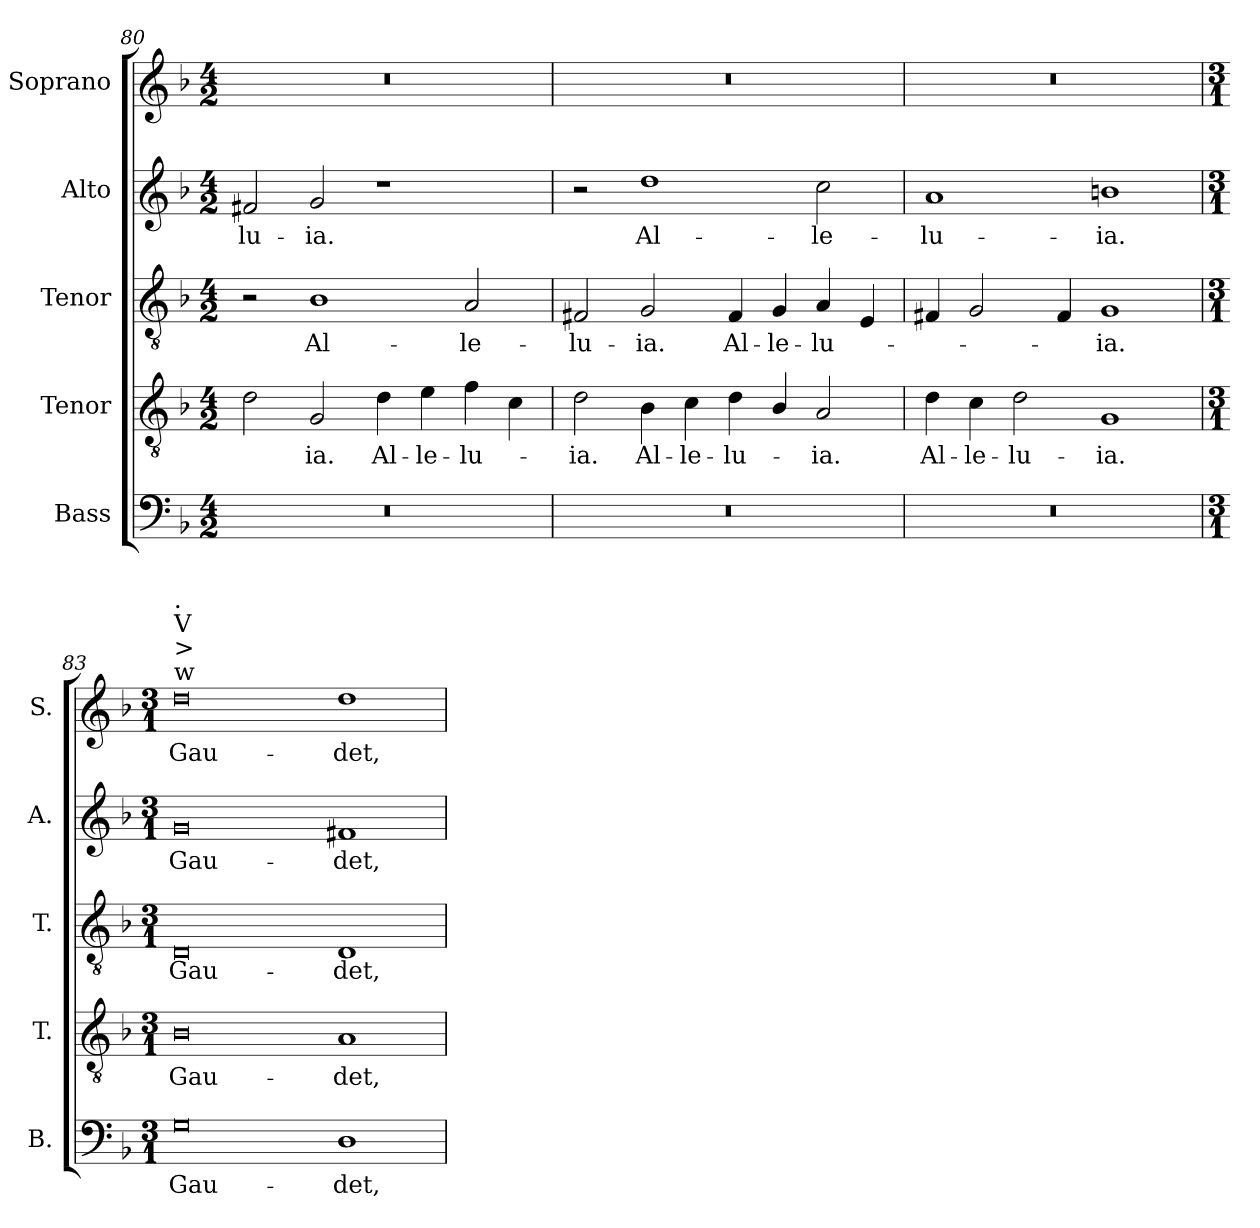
**kern	**text	**kern	**text	**kern	**text	**kern	**text	**kern	**text
*part5	*part5	*part4	*part4	*part3	*part3	*part2	*part2	*part1	*part1
*staff5	*staff5	*staff4	*staff4	*staff3	*staff3	*staff2	*staff2	*staff1	*staff1
*I"Bass	*	*I"Tenor	*	*I"Tenor	*	*I"Alto	*	*I"Soprano	*
*I'B.	*	*I'T.	*	*I'T.	*	*I'A.	*	*I'S.	*
*clefF4	*	*clefGv2	*	*clefGv2	*	*clefG2	*	*clefG2	*
*	*	*ITrd7c12	*	*	*	*	*	*	*
*k[b-]	*	*k[b-]	*	*k[b-]	*	*k[b-]	*	*k[b-]	*
*F:	*	*F:	*	*F:	*	*F:	*	*F:	*
*M4/2	*	*M4/2	*	*M4/2	*	*M4/2	*	*M4/2	*
=80	=80	=80	=80	=80	=80	=80	=80	=80	=80
!LO:N:vis=1	!	!	!	!	!	!	!	!	!
!	!	!	!	!	!	!	!LO:LY:b:color=#000000	!LO:N:vis=1	!
0r	.	2Di\	.	2r	.	2f#Xi/	-lu-	0r	.
!	!	!	!LO:LY:b:color=#000000	!	!	!	!	!	!
!	!	!	!	!	!LO:LY:b:color=#000000	!	!	!	!
!	!	!	!	!	!	!	!LO:LY:b:color=#000000	!	!
.	.	2GGi/	-ia.	1B-i	Al-	2gi/	-ia.	.	.
!	!	!	!LO:LY:b:color=#000000	!	!	!	!	!	!
.	.	4Di\	Al-	.	.	1r	.	.	.
!	!	!	!LO:LY:b:color=#000000	!	!	!	!	!	!
.	.	4Ei\	-le-	.	.	.	.	.	.
!	!	!	!LO:LY:b:color=#000000	!	!	!	!	!	!
!	!	!	!	!	!LO:LY:b:color=#000000	!	!	!	!
.	.	4Fi\	-lu-	2Ai/	-le-	.	.	.	.
.	.	4Ci\	.	.	.	.	.	.	.
=81	=81	=81	=81	=81	=81	=81	=81	=81	=81
!LO:N:vis=1	!	!	!	!	!	!	!	!	!
!	!	!	!LO:LY:b:color=#000000	!	!	!	!	!	!
!	!	!	!	!	!LO:LY:b:color=#000000	!	!	!LO:N:vis=1	!
0r	.	2Di\	-ia.	2F#Xi/	-lu-	2r	.	0r	.
!	!	!	!LO:LY:b:color=#000000	!	!	!	!	!	!
!	!	!	!	!	!LO:LY:b:color=#000000	!	!	!	!
!	!	!	!	!	!	!	!LO:LY:b:color=#000000	!	!
.	.	4BB-i\	Al-	2Gi/	-ia.	1ddi	Al-	.	.
!	!	!	!LO:LY:b:color=#000000	!	!	!	!	!	!
.	.	4Ci\	-le-	.	.	.	.	.	.
!	!	!	!LO:LY:b:color=#000000	!	!	!	!	!	!
!	!	!	!	!	!LO:LY:b:color=#000000	!	!	!	!
.	.	4Di\	-lu-	4F#i/	Al-	.	.	.	.
!	!	!	!	!	!LO:LY:b:color=#000000	!	!	!	!
.	.	4BB-i/	.	4Gi/	-le-	.	.	.	.
!	!	!	!LO:LY:b:color=#000000	!	!	!	!	!	!
!	!	!	!	!	!LO:LY:b:color=#000000	!	!	!	!
!	!	!	!	!	!	!	!LO:LY:b:color=#000000	!	!
.	.	2AAi/	-ia.	4Ai/	-lu-	2cci\	-le-	.	.
.	.	.	.	4Ei/	.	.	.	.	.
=82	=82	=82	=82	=82	=82	=82	=82	=82	=82
!LO:N:vis=1	!	!	!	!	!	!	!	!	!
!	!	!	!LO:LY:b:color=#000000	!	!	!	!	!	!
!	!	!	!	!	!	!	!LO:LY:b:color=#000000	!LO:N:vis=1	!
0r	.	4Di\	Al-	4F#Xi/	.	1ai	-lu-	0r	.
!	!	!	!LO:LY:b:color=#000000	!	!	!	!	!	!
.	.	4Ci\	-le-	2Gi/	.	.	.	.	.
!	!	!	!LO:LY:b:color=#000000	!	!	!	!	!	!
.	.	2Di\	-lu-	.	.	.	.	.	.
.	.	.	.	4F#i/	.	.	.	.	.
!	!	!	!LO:LY:b:color=#000000	!	!	!	!	!	!
!	!	!	!	!	!LO:LY:b:color=#000000	!	!	!	!
!	!	!	!	!	!	!	!LO:LY:b:color=#000000	!	!
.	.	1GGi	-ia.	1Gi	-ia.	1bni	-ia.	.	.
!!LO:LB:g=z
=83	=83	=83	=83	=83	=83	=83	=83	=83	=83
*M3/1	*	*M3/1	*	*M3/1	*	*M3/1	*	*M3/1	*
!	!LO:LY:b:color=#000000	!	!	!	!	!	!	!	!
!	!	!	!LO:LY:b:color=#000000	!	!	!	!	!	!
!	!	!	!	!	!LO:LY:b:color=#000000	!	!	!	!
!	!	!	!	!	!	!	!LO:LY:b:color=#000000	!	!
!	!	!	!	!	!	!	!	!LO:TX:t=w	!
!	!	!	!	!	!	!	!	!LO:TX:t=>	!
!	!	!	!	!	!	!	!	!LO:TX:t=V	!
!	!	!	!	!	!	!	!	!LO:TX:t=.	!
!	!	!	!	!	!	!	!	!	!LO:LY:b:color=#000000
0Gi	Gau-	0BB-i	Gau-	0Di	Gau-	0gi	Gau-	0ddi	Gau-
!	!LO:LY:b:color=#000000	!	!	!	!	!	!	!	!
!	!	!	!LO:LY:b:color=#000000	!	!	!	!	!	!
!	!	!	!	!	!LO:LY:b:color=#000000	!	!	!	!
!	!	!	!	!	!	!	!LO:LY:b:color=#000000	!	!
!	!	!	!	!	!	!	!	!	!LO:LY:b:color=#000000
1Di	-det,	1AAi	-det,	1Di	-det,	1f#Xi	-det,	1ddi	-det,
=	=	=	=	=	=	=	=	=	=
*-	*-	*-	*-	*-	*-	*-	*-	*-	*-
